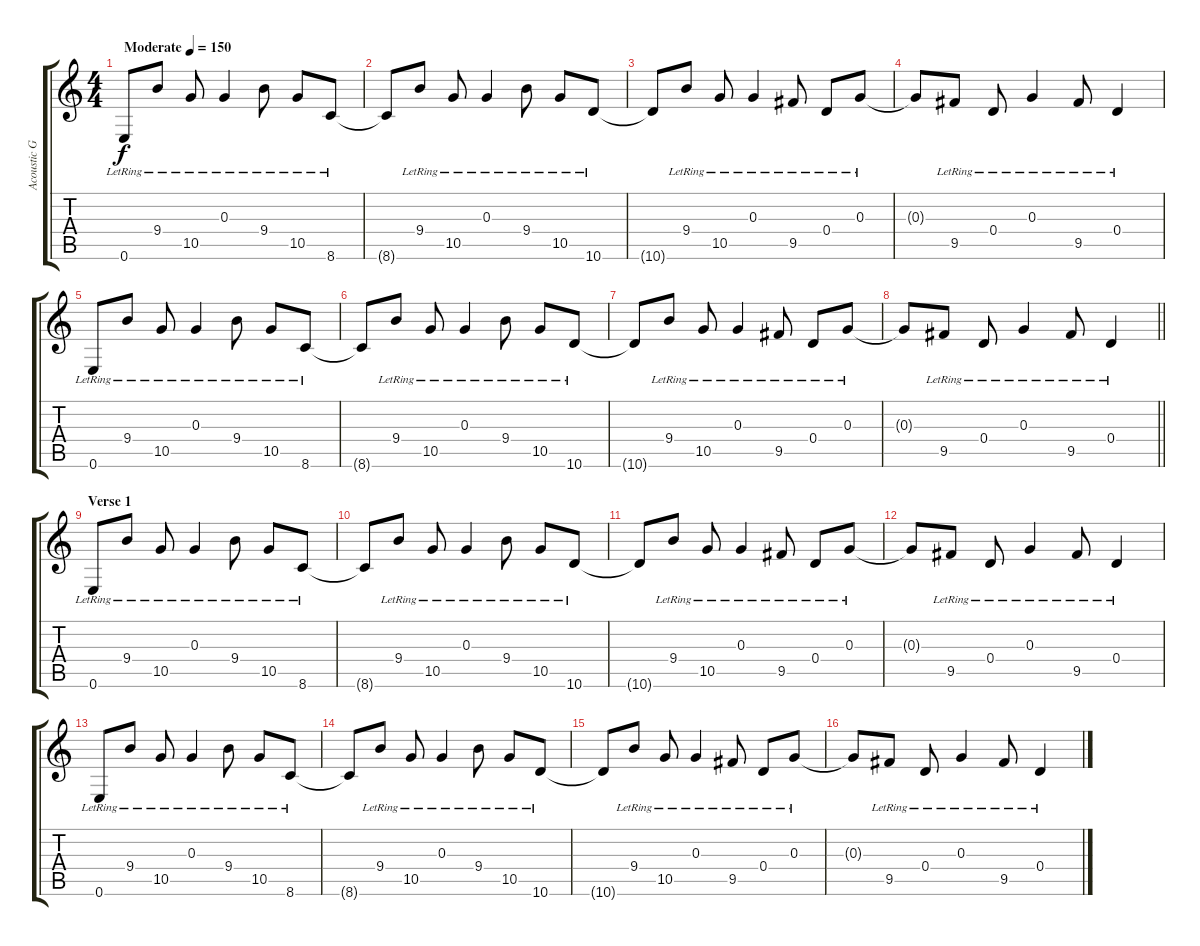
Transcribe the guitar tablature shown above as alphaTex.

\track ("Acoustic Guitar 1" "Acoustic G") {instrument acousticguitarsteel}
\staff {score tabs}
\tuning (E4 B3 G3 D3 A2 E2) {hide}
\ts (4 4)
\tempo (150 "Moderate")
\clef g2
\ks c
0.6{lr}.8{dy f instrument acousticguitarsteel} 9.4{lr}.8 10.5{lr}.8 0.3{lr}.4 9.4{lr}.8 10.5{lr}.8 8.6{lr}.8 |
8.6{t}.8 9.4{lr}.8 10.5{lr}.8 0.3{lr}.4 9.4{lr}.8 10.5{lr}.8 10.6{lr}.8 |
10.6{t}.8 9.4{lr}.8 10.5{lr}.8 0.3{lr}.4 9.5{lr}.8 0.4{lr}.8 0.3{lr}.8 |
0.3{t}.8 9.5{lr}.8 0.4{lr}.8 0.3{lr}.4 9.5{lr}.8 0.4{lr}.4 |
0.6{lr}.8 9.4{lr}.8 10.5{lr}.8 0.3{lr}.4 9.4{lr}.8 10.5{lr}.8 8.6{lr}.8 |
8.6{t}.8 9.4{lr}.8 10.5{lr}.8 0.3{lr}.4 9.4{lr}.8 10.5{lr}.8 10.6{lr}.8 |
10.6{t}.8 9.4{lr}.8 10.5{lr}.8 0.3{lr}.4 9.5{lr}.8 0.4{lr}.8 0.3{lr}.8 |
\barLineRight lightlight
0.3{t}.8 9.5{lr}.8 0.4{lr}.8 0.3{lr}.4 9.5{lr}.8 0.4{lr}.4 |
\section ("" "Verse 1")
0.6{lr}.8 9.4{lr}.8 10.5{lr}.8 0.3{lr}.4 9.4{lr}.8 10.5{lr}.8 8.6{lr}.8 |
8.6{t}.8 9.4{lr}.8 10.5{lr}.8 0.3{lr}.4 9.4{lr}.8 10.5{lr}.8 10.6{lr}.8 |
10.6{t}.8 9.4{lr}.8 10.5{lr}.8 0.3{lr}.4 9.5{lr}.8 0.4{lr}.8 0.3{lr}.8 |
0.3{t}.8 9.5{lr}.8 0.4{lr}.8 0.3{lr}.4 9.5{lr}.8 0.4{lr}.4 |
0.6{lr}.8 9.4{lr}.8 10.5{lr}.8 0.3{lr}.4 9.4{lr}.8 10.5{lr}.8 8.6{lr}.8 |
8.6{t}.8 9.4{lr}.8 10.5{lr}.8 0.3{lr}.4 9.4{lr}.8 10.5{lr}.8 10.6{lr}.8 |
10.6{t}.8 9.4{lr}.8 10.5{lr}.8 0.3{lr}.4 9.5{lr}.8 0.4{lr}.8 0.3{lr}.8 |
0.3{t}.8 9.5{lr}.8 0.4{lr}.8 0.3{lr}.4 9.5{lr}.8 0.4{lr}.4
